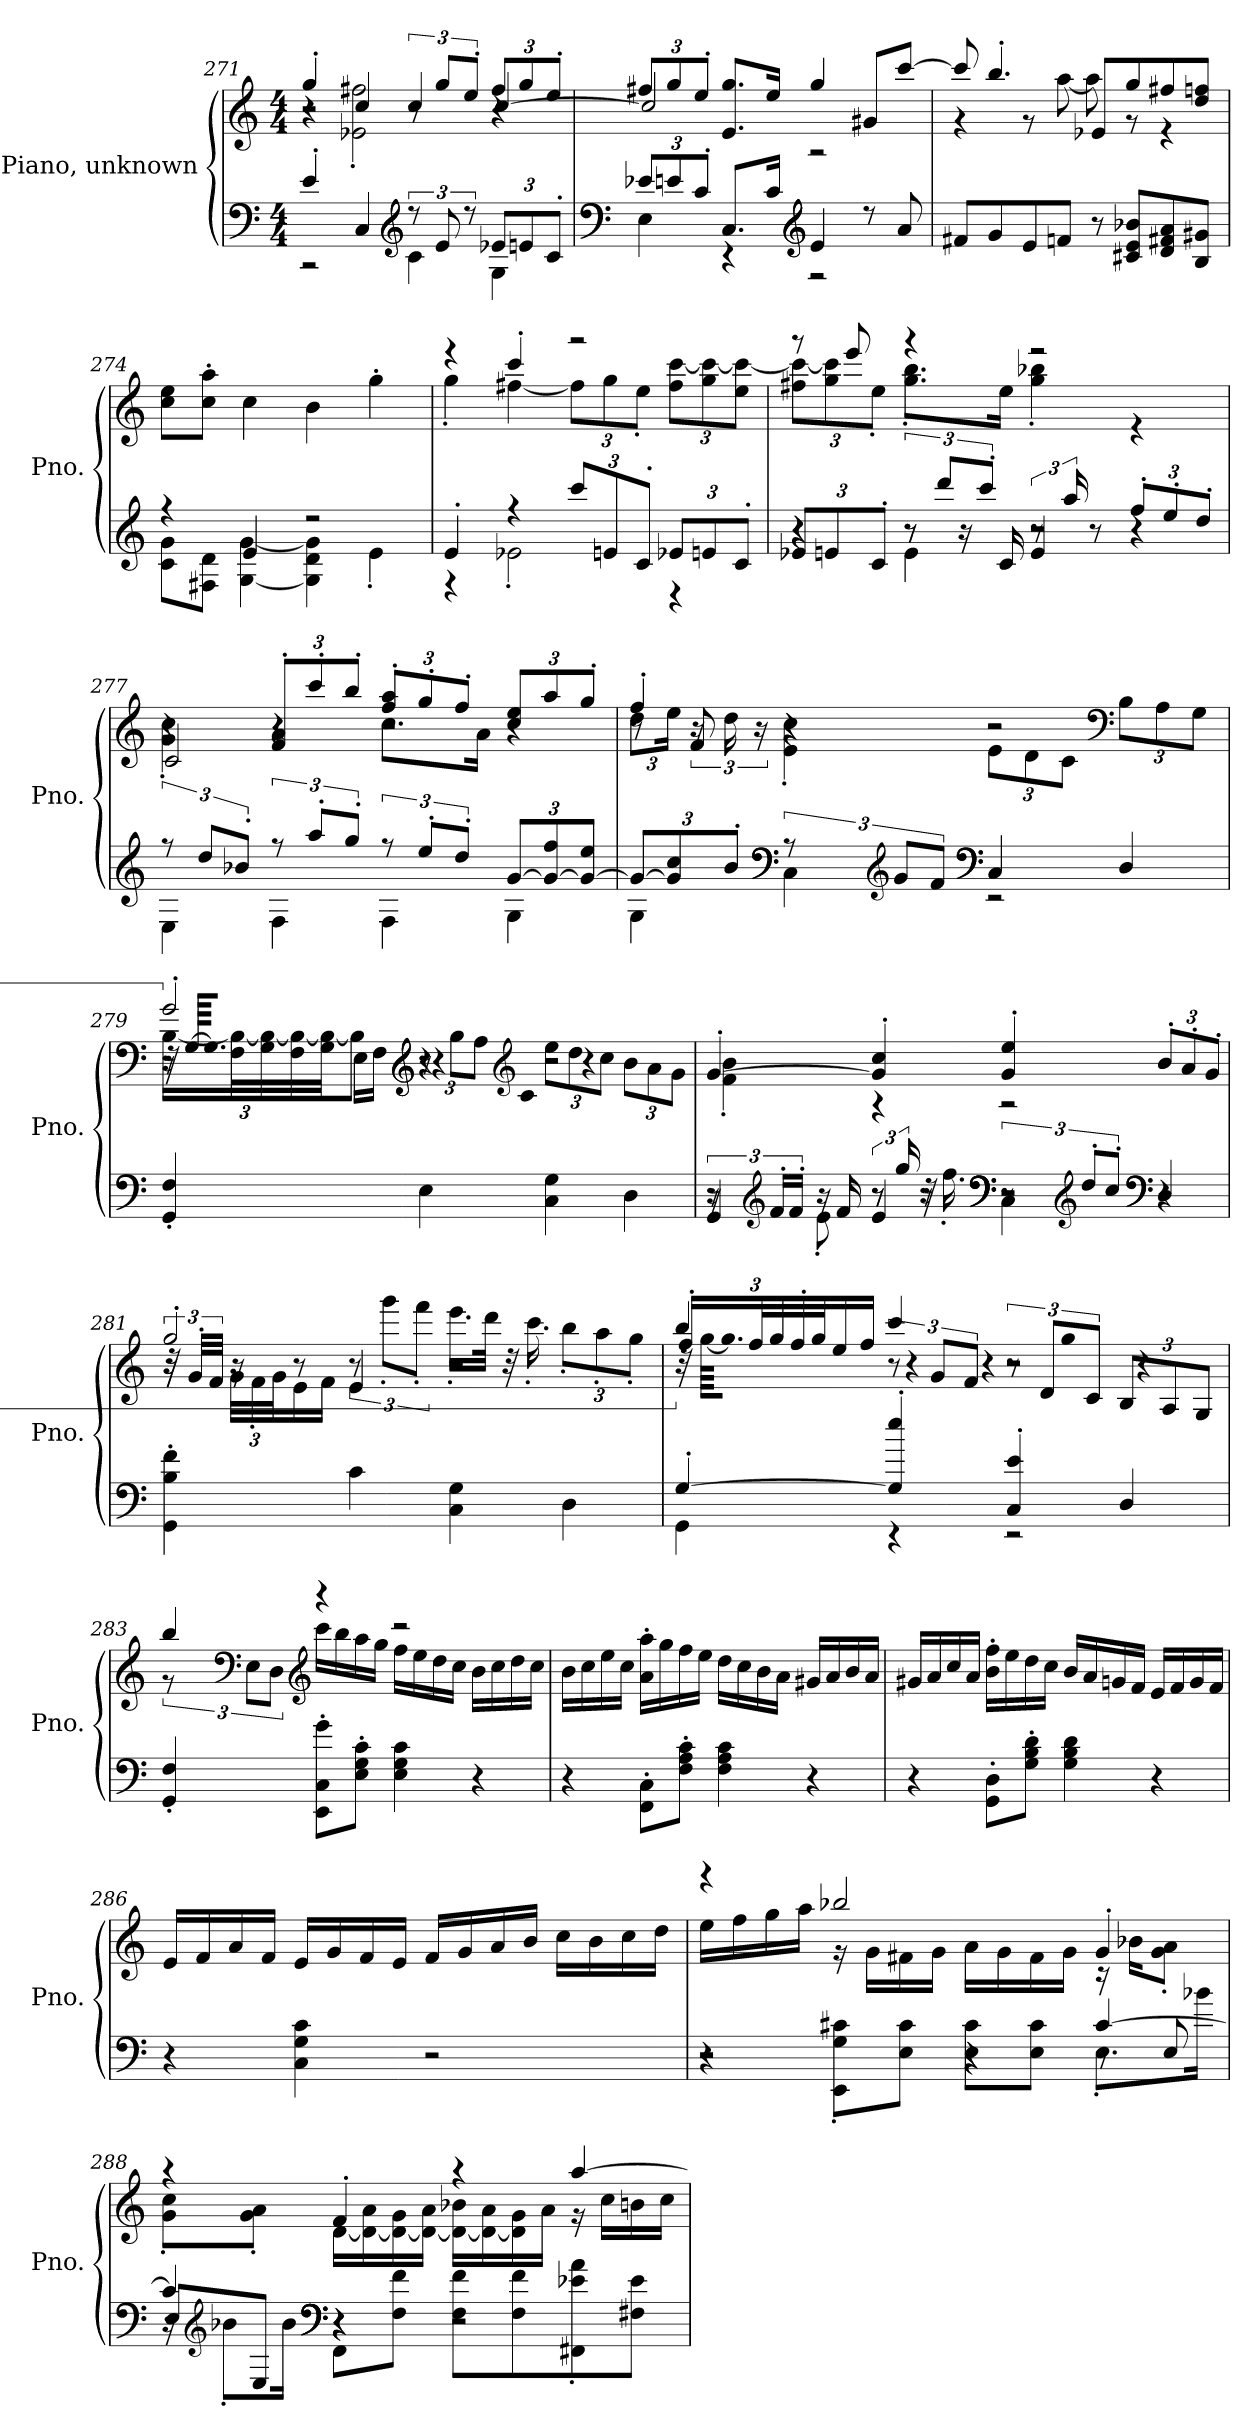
**kern	**kern
*part1	*part1
*staff2	*staff1
*I"Piano, unknown	*
*I'Pno.	*
*clefF4	*clefG2
*k[]	*k[]
*M4/4	*M4/4
=271	=271
*^	*^
*	*	*	*^
4e'/	2r	4gg'/	4r	2r
4C/	.	4cc/	2e-X\' 2ff#X\'	.
*clefG2	*	*	*	*
12r	4c\	12r	.	4cc/
12e/	.	12gg/L	.	.
12r	.	12ee'/J	.	.
*Xbrackettup	*	*Xbrackettup	*	*
12e-X/L	4G\	12ff#/L	4r	[4cc/
12en/	.	12gg/	.	.
12c'/J	.	12ee'/J	.	.
*	*	*v	*v	*v
=272	=272	=272
*clefF4	*	*
*	*	*^
12e-X/L	4E\	12ff#X/L	2cc/]
12en/	.	12gg/	.
12c'/J	.	12ee'/J	.
8.C/L	4r	8.e/ 8.gg/L	.
16c/Jk	.	16ee/Jk	.
*clefG2	*	*	*
4e/	2r	4gg/	2r
8r	.	8g#X/L	.
8a/	.	[8ccc/J	.
*v	*v	*	*
!!LO:LB:g=z	!!
=273	=273	=273
8f#X/L	8ccc/]	4r
8g/	4.bb'/	.
8e/	.	8r
8fn/J	.	[8aa\
8r	8e-X/L	8aa\]
8c#X/ 8e/ 8b-X/L	8gg/	8r
8d/ 8f#X/ 8a/	8ff#X/	4r
8B/ 8g#X/J	8dd/ 8ffn/J	.
*	*v	*v
=274	=274
*^	*
4r	8c\ 8g\L	8cc\ 8ee\L
.	8F#X\ 8d\J	8cc\' 8aa\'J
4e/	[4G\ [4g\	4cc\
2r	4G\] 4d\ 4g\]	4b\
.	4e'\	4gg'\
=275	=275	=275
*	*	*^
4e'/	4r	4r	4gg'\
4r	2e-X'\	4ccc'/	[4ff#X\
12ccc/L	.	2r	12ff#\L]
12en/	.	.	12gg\
12c'/J	.	.	12ee'\J
12e-X/L	4r	.	12ff#\ [12ccc\L
12en/	.	.	12gg\ 12ccc\_
12c'/J	.	.	12ee\ 12ccc\_J
!!LO:LB:g=z	!!
=276	=276	=276	=276
*	*^	*	*
12e-X/L	4r	4r	8r	12ff#X\ 12ccc\_L
12en/	.	.	.	12gg\ 12ccc\]
.	.	.	8eee/	.
12c'/J	.	.	.	12ee'\J
*brackettup	*	*	*	*
12r	4e\	8r	4r	8.gg\' 8.bb\'L
12ddd/L	.	.	.	.
.	.	16r	.	.
12ccc'/J	.	.	.	.
.	.	16c/	.	16ee\Jk
12r	2r	4e/	2r	4gg\' 4bb-X\'
24aa/	.	.	.	.
8r	.	.	.	.
*Xbrackettup	*	*	*	*
12ff'/L	.	4r	.	4r
12ee'/	.	.	.	.
12dd'/J	.	.	.	.
*v	*v	*v	*	*
*	*v	*v
=277	=277
*brackettup	*
*^	*^
*	*	*	*^
12r	4E\	4r	4g\' 4cc\'	2c/
12dd/L	.	.	.	.
12b-X'/J	.	.	.	.
12r	4F\	12f/' 12a/'L	4r	.
12aa'/L	.	12ccc'/	.	.
12gg'/J	.	12bb'/J	.	.
12r	4F\	12ff/' 12aa/'L	8.cc\L	2r
12ee'/L	.	12gg'/	.	.
12dd'/J	.	12ff'/J	.	.
.	.	.	16a\Jk	.
*Xbrackettup	*	*	*	*
[12g/L	4G\	12cc/ 12ee/L	4r	.
12g/_ 12ff/	.	12aa/	.	.
12g/_ 12ee/J	.	12gg'/J	.	.
!!LO:LB:g=z	!!	!!
=278	=278	=278	=278	=278
12g/L_	4G\	4ff'/	12dd\L	8r
12g/] 12cc/	.	.	24ee\Jk	.
*	*	*	*brackettup	*
.	.	.	24r	8f/
12b'/J	.	.	24dd\	.
.	.	.	24r	.
*clefF4	*	*	*	*
*brackettup	*	*	*	*
12r	4C\	4r	4e\' 4cc\'	4r
*clefG2	*	*	*	*
12g/L	.	.	.	.
12f/J	.	.	.	.
*clefF4	*	*	*	*
*	*	*	*Xbrackettup	*
4C/	2r	2r	12e\L	2r
.	.	.	12d\	.
.	.	.	12c\J	.
*	*	*clefF4	*	*
4D/	.	.	12B\L	.
.	.	.	12A\	.
.	.	.	12G\J	.
*v	*v	*	*	*
=279	=279	=279	=279
*	*	*	*brackettup
*	*	*	*^
4GG/' 4F/'	2g'/	[24B\LL	48r	8r
.	.	.	[96G/KKLL	.
.	.	.	16.G/JJ]	.
.	.	48F\ 48B\_L	.	.
.	.	48G\ 48B\_	.	.
.	.	48F\ 48B\_	.	.
.	.	48G\ 48B\_JJ	.	.
.	.	8B\J]	8r	16E\LL
.	.	.	.	16F\JJ
*	*clefG2	*	*	*
4E\	.	12r	4c/	4r
.	.	12gg\L	.	.
.	.	12ff\J	.	.
*	*	*Xbrackettup	*	*
4C\ 4G\	2r	12ee\L	2r	2r
.	.	12dd\	.	.
.	.	12cc\J	.	.
4D\	.	12b\L	.	.
.	.	12a\	.	.
.	.	12g\J	.	.
*	*	*v	*v	*v
!!LO:LB:g=z
=280	=280	=280
*^	*	*
*	*^	*	*
24r	8r	4GG/	[4g'/	4f\' 4b\'
*clefG2	*	*	*	*
24f'/LL	.	.	.	.
24f'/JJ	.	.	.	.
16r	8e'\	.	.	.
16f/	.	.	.	.
12r	8r	4e/	4g/]' 4cc/'	4r
24gg/	.	.	.	.
8r	32r	.	.	.
.	16.ff'\	.	.	.
*clefF4	*	*	*	*
12r	4C\	2r	4g/' 4ee/'	2r
*clefG2	*	*	*	*
12dd'/L	.	.	.	.
12cc'/J	.	.	.	.
*clefF4	*	*	*	*
4D/	4r	.	12b'/L	.
.	.	.	12a'/	.
.	.	.	12g'/J	.
*v	*v	*v	*	*
=281	=281	=281
*	*	*^
*	*	*	*brackettup
4GG\' 4B\' 4f\'	2gg'/	16r	48r
.	.	.	48g'/LLL
.	.	.	48f/JJJ
*	*	*Xbrackettup	*
.	.	48g\LLL	16r
.	.	48f'\	.
.	.	48g\J	.
.	.	16e\	8r
.	.	16f\JJ	.
*	*	*brackettup	*
4c\	.	12r	4e/
.	.	12ggg'\L	.
.	.	12fff'\J	.
4C\ 4G\	2r	16.eee'\LL	2r
.	.	32ddd\JJk	.
.	.	32r	.
.	.	16.ccc'\	.
*	*	*Xbrackettup	*
4D\	.	12bb'\L	.
.	.	12aa'\	.
.	.	12gg'\J	.
!!LO:PB:g=z	!!	!!
=282	=282	=282	=282
*^	*	*	*
*	*	*	*brackettup	*Xbrackettup
[4G'/	4GG\	4bb/	48r	24ff'/LL
.	.	.	[96gg\KKLL	.
.	.	.	16.gg\JJ]	.
.	.	.	.	48ff/L
.	.	.	.	48gg/
.	.	.	.	48ff'/
.	.	.	.	48gg/J
.	.	.	8r	16ee/
.	.	.	.	16ff/JJ
*	*	*	*	*brackettup
4G/]' 4ee/'	4r	4ccc/	4r	12r
.	.	.	.	12g/L
.	.	.	.	12f/J
4C/' 4e/'	2r	2r	4gg\	12r
.	.	.	.	12d/L
.	.	.	.	12c/J
*	*	*	*	*Xbrackettup
4D/	.	.	4r	12B/L
.	.	.	.	12A/
.	.	.	.	12G/J
*v	*v	*	*	*
*	*	*v	*v
=283	=283	=283
*	*	*brackettup
4GG/' 4F/'	4bb/	12r
*	*clefF4	*
.	.	12E\L
.	.	12D\J
*	*clefG2	*
8EE\' 8C\' 8g\'L	4r	16ccc\LL
.	.	16bb\
8E\' 8G\' 8c\'J	.	16aa\
.	.	16gg\JJ
4E\ 4G\ 4c\	2r	16ff\LL
.	.	16ee\
.	.	16dd\
.	.	16cc\JJ
4r	.	16b\LL
.	.	16cc\
.	.	16dd\
.	.	16cc\JJ
*	*v	*v
!!LO:LB:g=z
=284	=284
4r	16b\LL
.	16cc\
.	16ee\
.	16cc\JJ
8FF\' 8C\'L	16a\' 16aa\'LL
.	16gg\
8F\' 8A\' 8c\'J	16ff\
.	16ee\JJ
4F\ 4A\ 4c\	16dd\LL
.	16cc\
.	16b\
.	16a\JJ
4r	16g#X/LL
.	16a/
.	16b/
.	16a/JJ
=285	=285
4r	16g#X/LL
.	16a/
.	16cc/
.	16a/JJ
8GG\' 8D\'L	16b\' 16ff\'LL
.	16ee\
8G\' 8B\' 8d\'J	16dd\
.	16cc\JJ
4G\ 4B\ 4d\	16b/LL
.	16a/
.	16gn/
.	16f/JJ
4r	16e/LL
.	16f/
.	16g/
.	16f/JJ
!!LO:LB:g=z
=286	=286
4r	16e/LL
.	16f/
.	16a/
.	16f/JJ
4C\ 4G\ 4c\	16e/LL
.	16g/
.	16f/
.	16e/JJ
2r	16f/LL
.	16g/
.	16a/
.	16b/JJ
.	16cc\LL
.	16b\
.	16cc\
.	16dd\JJ
=287	=287
*^	*^
*	*^	*	*
2r	4r	2r	4r	16ee\LL
.	.	.	.	16ff\
.	.	.	.	16gg\
.	.	.	.	16aa\JJ
.	8EE\' 8G\' 8c#X\'L	.	2bb-X/	16r
.	.	.	.	16g\LL
.	8E\ 8c#\J	.	.	16f#X\
.	.	.	.	16g\JJ
4r	8E\ 8c#\L	4r	.	16a\LL
.	.	.	.	16g\
.	8E\ 8c#\J	.	.	16f#\
.	.	.	.	16g\JJ
[4c#/	8.E'\L	8r	4g'/	16r
.	.	.	.	16b-X\KL
.	.	8E/	.	8g\' 8a\'J
.	16b-X\Jk	.	.	.
!!LO:LB:g=z	!!
=288	=288	=288	=288	=288
4c#/]	16r	8E/L	4r	8g\' 8cc\'L
*clefG2	*	*	*	*
.	8b-X'\L	.	.	.
.	.	8E/J	.	8g\' 8a\'J
.	16b-\Jk	.	.	.
*clefF4	*	*	*	*
4r	8FF\L	4r	4f'/	[16d\LL
.	.	.	.	16d\_ 16a\
.	8F\ 8f\J	.	.	16d\_ 16g\
.	.	.	.	16d\_ 16a\JJ
2r	8F\ 8f\L	2r	4r	16d\_ 16b-X\LL
.	.	.	.	16d\_ 16a\
.	8F\ 8f\	.	.	16d\] 16g\
.	.	.	.	16a\JJ
.	8FF#X\' 8e-X\' 8a\'	.	[4aa/	16r
.	.	.	.	16cc\LL
.	8F#X\ 8e-\J	.	.	16bn\
.	.	.	.	16cc\JJ
*v	*v	*v	*	*
*	*v	*v
=	=
*-	*-
